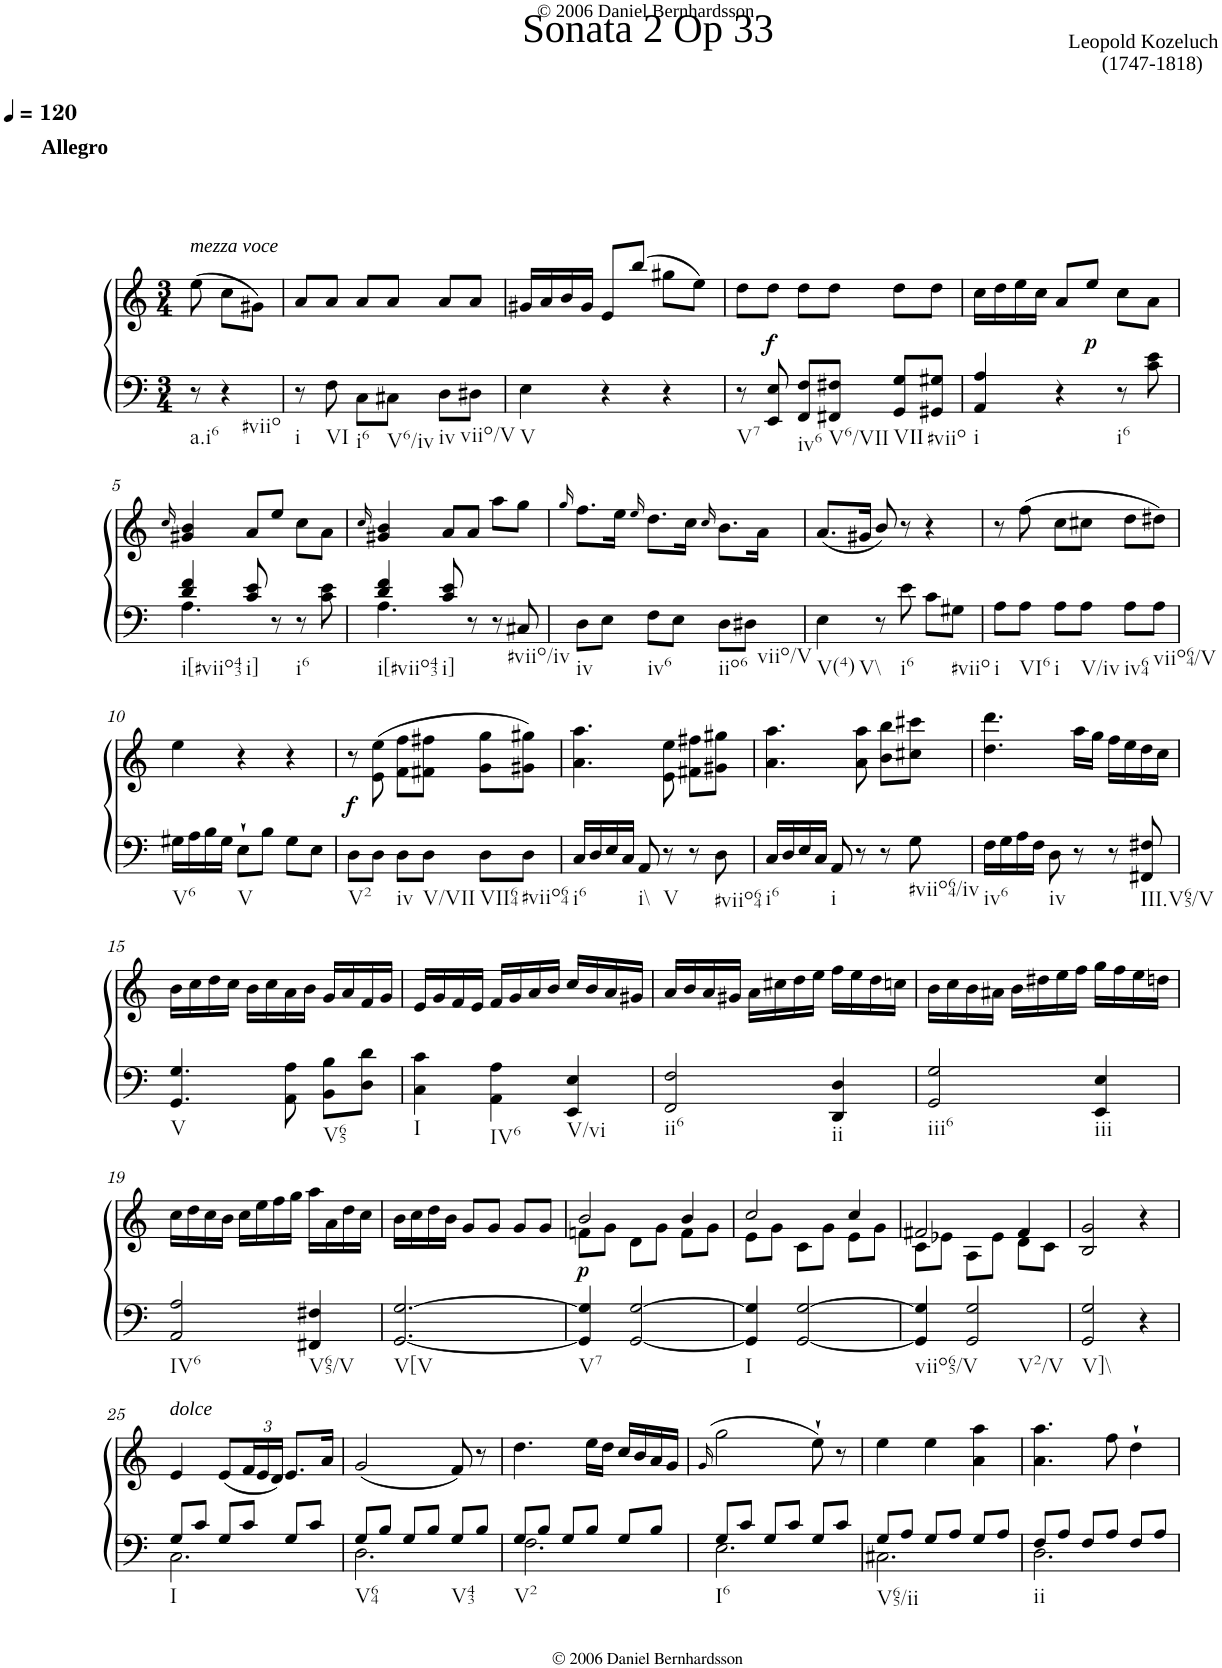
**kern	**kern	**dynam
*part1	*part1	*part1
*staff2	*staff1	*staff1/2
*I"Piano	*	*
*I'Pno.	*	*
*clefF4	*clefG2	*
*k[]	*k[]	*
*M3/4	*M3/4	*
*MM120	*MM120	*
=	=	=
!	!LO:TX:a:i:t=mezza voce	!
!	!LO:TX:a:B:t=Allegro	!
!LO:TX:b:t=a.i6	!	!
8r	(8ee\	.
!LO:TX:b:t=#viio	!	!
4r	8cc\L	.
.	8g#X\J)	.
=1	=1	=1
!LO:TX:b:t=i	!	!
8r	8a/L	.
!LO:TX:b:t=VI	!	!
8F\	8a/J	.
!LO:TX:b:t=i6	!	!
8C\L	8a/L	.
!LO:TX:b:t=V6/iv	!	!
8C#X\J	8a/J	.
!LO:TX:b:t=iv	!	!
8D\L	8a/L	.
!LO:TX:b:t=viio/V	!	!
8D#X\J	8a/J	.
=2	=2	=2
!LO:TX:b:t=V	!	!
4E\	16g#X/LL	.
.	16a/	.
.	16b/	.
.	16g#/JJ	.
4r	8e/L	.
.	(8bb/J	.
4r	8gg#X\L	.
.	8ee\J)	.
=3	=3	=3
!LO:TX:b:t=V7	!	!
8r	8dd\L	.
!	!	!LO:DY:b
8EE/ 8E/	8dd\J	f
!LO:TX:b:t=iv6	!	!
8FF/ 8F/L	8dd\L	.
!LO:TX:b:t=V6/VII	!	!
8FF#X/ 8F#X/J	8dd\J	.
!LO:TX:b:t=VII	!	!
8GG/ 8G/L	8dd\L	.
!LO:TX:b:t=#viio	!	!
8GG#X/ 8G#X/J	8dd\J	.
=4	=4	=4
!LO:TX:b:t=i	!	!
4AA/ 4A/	16cc\LL	.
.	16dd\	.
.	16ee\	.
.	16cc\JJ	.
4r	8a/L	.
!	!	!LO:DY:b
.	8ee/J	p
!LO:TX:b:t=i6	!	!
8r	8cc\L	.
8c\ 8e\	8a\J	.
!!LO:LB:g=z
=5	=5	=5
.	16qcc/	.
*^	*	*
!LO:TX:b:t=i[#viio43	!	!	!
4d/ 4f/	4.A\	4g#X/ 4b/	.
!LO:TX:b:t=i]	!	!	!
8c/ 8e/	.	8a/L	.
8r	4.ryy	8ee/J	.
!LO:TX:b:t=i6	!	!	!
8r	.	8cc\L	.
8c\ 8e\	.	8a\J	.
=6	=6	=6	=6
.	.	16qcc/	.
!LO:TX:b:t=i[#viio43	!	!	!
4d/ 4f/	4.A\	4g#X/ 4b/	.
!LO:TX:b:t=i]	!	!	!
8c/ 8e/	.	8a/L	.
8r	8ryy	8a/J	.
8r	4ryy	8aa\L	.
!LO:TX:b:t=#viio/iv	!	!	!
8C#X/	.	8gg\J	.
*v	*v	*	*
=7	=7	=7
.	16qgg/	.
!LO:TX:b:t=iv	!	!
8D\L	8.ff\L	.
8E\J	.	.
.	16ee\Jk	.
.	16qee/	.
!LO:TX:b:t=iv6	!	!
8F\L	8.dd\L	.
8E\J	.	.
.	16cc\Jk	.
.	16qcc/	.
!LO:TX:b:t=iio6	!	!
8D\L	8.b\L	.
!LO:TX:b:t=viio/V	!	!
8D#X\J	.	.
.	16a\Jk	.
=8	=8	=8
!LO:TX:b:t=V(4)	!	!
!LO:TX:b:t=V\\	!	!
4E\	(8.a/L	.
.	16g#X/Jk	.
8r	8b/)	.
!LO:TX:b:t=i6	!	!
8e\	8r	.
8c\L	4r	.
!LO:TX:b:t=#viio	!	!
8G#X\J	.	.
=9	=9	=9
!LO:TX:b:t=i	!	!
8A\L	8r	.
!LO:TX:b:t=VI6	!	!
8A\J	(8ff\	.
!LO:TX:b:t=i	!	!
8A\L	8cc\L	.
!LO:TX:b:t=V/iv	!	!
8A\J	8cc#X\J	.
!LO:TX:b:t=iv64	!	!
8A\L	8dd\L	.
!LO:TX:b:t=viio64/V	!	!
8A\J	8dd#X\J)	.
!!LO:LB:g=z
=10	=10	=10
!LO:TX:b:t=V6	!	!
16G#X\LL	4ee\	.
16A\	.	.
16B\	.	.
16G#\JJ	.	.
!LO:TX:b:t=V	!	!
8E`\L	4r	.
8B\J	.	.
8G#\L	4r	.
8E\J	.	.
=11	=11	=11
!LO:TX:b:t=V2	!	!
!	!	!LO:DY:b
8D\L	8r	f
8D\J	(8e\ 8ee\	.
!LO:TX:b:t=iv	!	!
8D\L	8f\ 8ff\L	.
!LO:TX:b:t=V/VII	!	!
8D\J	8f#X\ 8ff#X\J	.
!LO:TX:b:t=VII64	!	!
8D\L	8g\ 8gg\L	.
!LO:TX:b:t=#viio64	!	!
8D\J	8g#X\ 8gg#X\J)	.
=12	=12	=12
!LO:TX:b:t=i6	!	!
16C/LL	4.a\ 4.aa\	.
16D/	.	.
16E/	.	.
16C/JJ	.	.
!LO:TX:b:t=i\\	!	!
8AA/	.	.
!LO:TX:b:t=V	!	!
8r	8e\ 8ee\	.
8r	8f#X\ 8ff#X\L	.
!LO:TX:b:t=#viio64	!	!
8D\	8g#X\ 8gg#X\J	.
=13	=13	=13
!LO:TX:b:t=i6	!	!
16C/LL	4.a\ 4.aa\	.
16D/	.	.
16E/	.	.
16C/JJ	.	.
!LO:TX:b:t=i	!	!
8AA/	.	.
8r	8a\ 8aa\	.
8r	8b\ 8bb\L	.
!LO:TX:b:t=#viio64/iv	!	!
8G\	8cc#X\ 8ccc#X\J	.
=14	=14	=14
!LO:TX:b:t=iv6	!	!
16F\LL	4.dd\ 4.ddd\	.
16G\	.	.
16A\	.	.
16F\JJ	.	.
!LO:TX:b:t=iv	!	!
8D\	.	.
8r	16aa\LL	.
.	16gg\JJ	.
8r	16ff\LL	.
.	16ee\	.
!LO:TX:b:t=III.V65/V	!	!
8FF#X/ 8F#X/	16dd\	.
.	16cc\JJ	.
!!LO:LB:g=z
=15	=15	=15
!LO:TX:b:t=V	!	!
4.GG/ 4.G/	16b\LL	.
.	16cc\	.
.	16dd\	.
.	16cc\JJ	.
.	16b\LL	.
.	16cc\	.
8AA\ 8A\	16a\	.
.	16b\JJ	.
!LO:TX:b:t=V65	!	!
8BB\ 8B\L	16g/LL	.
.	16a/	.
8D\ 8d\J	16f/	.
.	16g/JJ	.
=16	=16	=16
!LO:TX:b:t=I	!	!
4C\ 4c\	16e/LL	.
.	16g/	.
.	16f/	.
.	16e/JJ	.
!LO:TX:b:t=IV6	!	!
4AA\ 4A\	16f/LL	.
.	16g/	.
.	16a/	.
.	16b/JJ	.
!LO:TX:b:t=V/vi	!	!
4EE/ 4E/	16cc/LL	.
.	16b/	.
.	16a/	.
.	16g#X/JJ	.
=17	=17	=17
!LO:TX:b:t=ii6	!	!
2FF/ 2F/	16a/LL	.
.	16b/	.
.	16a/	.
.	16g#X/JJ	.
.	16a\LL	.
.	16cc#X\	.
.	16dd\	.
.	16ee\JJ	.
!LO:TX:b:t=ii	!	!
4DD/ 4D/	16ff\LL	.
.	16ee\	.
.	16dd\	.
.	16ccn\JJ	.
=18	=18	=18
!LO:TX:b:t=iii6	!	!
2GG/ 2G/	16b\LL	.
.	16cc\	.
.	16b\	.
.	16a#X\JJ	.
.	16b\LL	.
.	16dd#X\	.
.	16ee\	.
.	16ff\JJ	.
!LO:TX:b:t=iii	!	!
4EE/ 4E/	16gg\LL	.
.	16ff\	.
.	16ee\	.
.	16ddn\JJ	.
!!LO:LB:g=z
=19	=19	=19
!LO:TX:b:t=IV6	!	!
2AA/ 2A/	16cc\LL	.
.	16dd\	.
.	16cc\	.
.	16b\JJ	.
.	16cc\LL	.
.	16ee\	.
.	16ff\	.
.	16gg\JJ	.
!LO:TX:b:t=V65/V	!	!
4FF#X/ 4F#X/	16aa\LL	.
.	16a\	.
.	16dd\	.
.	16cc\JJ	.
=20	=20	=20
!LO:TX:b:t=V[V	!	!
[<2.GG/ [>2.G/	16b\LL	.
.	16cc\	.
.	16dd\	.
.	16b\JJ	.
.	8g/L	.
.	8g/J	.
.	8g/L	.
.	8g/J	.
=21	=21	=21
*	*^	*
!LO:TX:b:t=V7	!	!	!
!	!	!	!LO:DY:b
4GG/] 4G/]	2b/	8fn\L	p
.	.	8g\J	.
[<2GG/ [>2G/	.	8d\L	.
.	.	8g\J	.
.	4b/	8f\L	.
.	.	8g\J	.
=22	=22	=22	=22
!LO:TX:b:t=I	!	!	!
4GG/] 4G/]	2cc/	8e\L	.
.	.	8g\J	.
[<2GG/ [>2G/	.	8c\L	.
.	.	8g\J	.
.	4cc/	8e\L	.
.	.	8g\J	.
=23	=23	=23	=23
!LO:TX:b:t=viio65/V	!	!	!
4GG/] 4G/]	2f#X/	8c\L	.
.	.	8e-X\J	.
!LO:TX:b:t=V2/V	!	!	!
2GG/ 2G/	.	8A\L	.
.	.	8e-\J	.
.	4f#/	8d\L	.
.	.	8c\J	.
=24	=24	=24	=24
!LO:TX:b:t=V]\\	!	!	!
*	*v	*v	*
2GG/ 2G/	2B/ 2g/	.
4r	4r	.
!!LO:LB:g=z
=25	=25	=25
*^	*	*
!	!	!LO:TX:a:i:t=dolce	!
!LO:TX:b:t=I	!	!	!
8G/L	2.C\	4e/	.
8c/J	.	.	.
8G/L	.	(8e/L	.
*	*	*Xbrackettup	*
8c/J	.	24f/L	.
.	.	24e/	.
.	.	24d/JJ)	.
8G/L	.	8.e/L	.
8c/J	.	.	.
.	.	16a/Jk	.
=26	=26	=26	=26
!LO:TX:b:t=V64	!	!	!
8G/L	2.D\	(2g/	.
8B/J	.	.	.
8G/L	.	.	.
8B/J	.	.	.
!LO:TX:b:t=V43	!	!	!
8G/L	.	8f/)	.
8B/J	.	8r	.
=27	=27	=27	=27
!LO:TX:b:t=V2	!	!	!
8G/L	2.F\	4.dd\	.
8B/J	.	.	.
8G/L	.	.	.
8B/J	.	16ee\LL	.
.	.	16dd\JJ	.
8G/L	.	16cc/LL	.
.	.	16b/	.
8B/J	.	16a/	.
.	.	16g/JJ	.
=28	=28	=28	=28
.	.	(16qg/	.
!LO:TX:b:t=I6	!	!	!
8G/L	2.E\	2gg\	.
8c/J	.	.	.
8G/L	.	.	.
8c/J	.	.	.
8G/L	.	8ee`\)	.
8c/J	.	8r	.
=29	=29	=29	=29
!LO:TX:b:t=V65/ii	!	!	!
8G/L	2.C#X\	4ee\	.
8A/J	.	.	.
8G/L	.	4ee\	.
8A/J	.	.	.
8G/L	.	4a\ 4aa\	.
8A/J	.	.	.
=30	=30	=30	=30
!LO:TX:b:t=ii	!	!	!
8F/L	2.D\	4.a\ 4.aa\	.
8A/J	.	.	.
8F/L	.	.	.
8A/J	.	8ff\	.
8F/L	.	4dd`\	.
8A/J	.	.	.
*v	*v	*	*
=	=	=
*-	*-	*-
